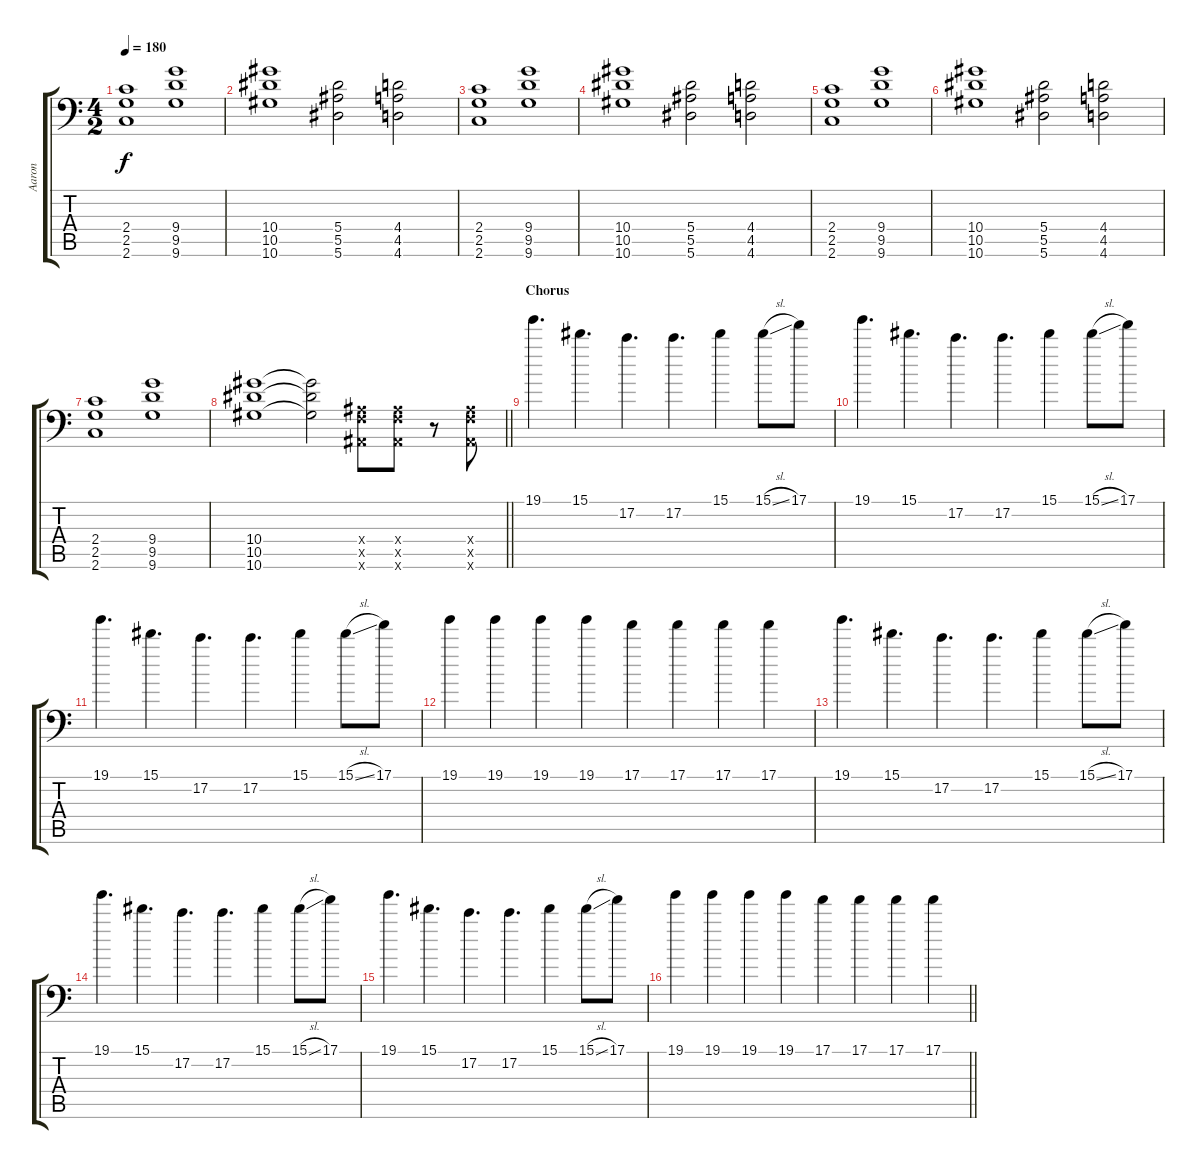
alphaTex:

\track ("Aaron" "Aaron") {instrument distortionguitar}
\staff {score tabs}
\tuning (C4 G3 Eb3 Bb2 F2 Bb1) {hide}
\ts (4 2)
\tempo 180
\clef f4
\ks c
(2.4 2.5 2.6).1{dy f} (9.4 9.5 9.6).1 |
(10.4 10.5 10.6).1 (5.4 5.5 5.6).2 (4.4 4.5 4.6).2 |
(2.4 2.5 2.6).1 (9.4 9.5 9.6).1 |
(10.4 10.5 10.6).1 (5.4 5.5 5.6).2 (4.4 4.5 4.6).2 |
(2.4 2.5 2.6).1 (9.4 9.5 9.6).1 |
(10.4 10.5 10.6).1 (5.4 5.5 5.6).2 (4.4 4.5 4.6).2 |
(2.4 2.5 2.6).1 (9.4 9.5 9.6).1 |
\barLineRight lightlight
(10.4 10.5 10.6).1 (10.4{t} 10.5{t} 10.6{t}).2 (0.4{x} 0.5{x} 0.6{x}).8 (0.4{x} 0.5{x} 0.6{x}).8 r.8 (0.4{x} 0.5{x} 0.6{x}).8 |
\section ("" "Chorus")
19.1.4{d} 15.1.4{d} 17.2.4{d} 17.2.4{d} 15.1.4 15.1{sl}.8 17.1.8 |
19.1.4{d} 15.1.4{d} 17.2.4{d} 17.2.4{d} 15.1.4 15.1{sl}.8 17.1.8 |
19.1.4{d} 15.1.4{d} 17.2.4{d} 17.2.4{d} 15.1.4 15.1{sl}.8 17.1.8 |
19.1.4 19.1.4 19.1.4 19.1.4 17.1.4 17.1.4 17.1.4 17.1.4 |
19.1.4{d} 15.1.4{d} 17.2.4{d} 17.2.4{d} 15.1.4 15.1{sl}.8 17.1.8 |
19.1.4{d} 15.1.4{d} 17.2.4{d} 17.2.4{d} 15.1.4 15.1{sl}.8 17.1.8 |
19.1.4{d} 15.1.4{d} 17.2.4{d} 17.2.4{d} 15.1.4 15.1{sl}.8 17.1.8 |
\barLineRight lightlight
19.1.4 19.1.4 19.1.4 19.1.4 17.1.4 17.1.4 17.1.4 17.1.4
